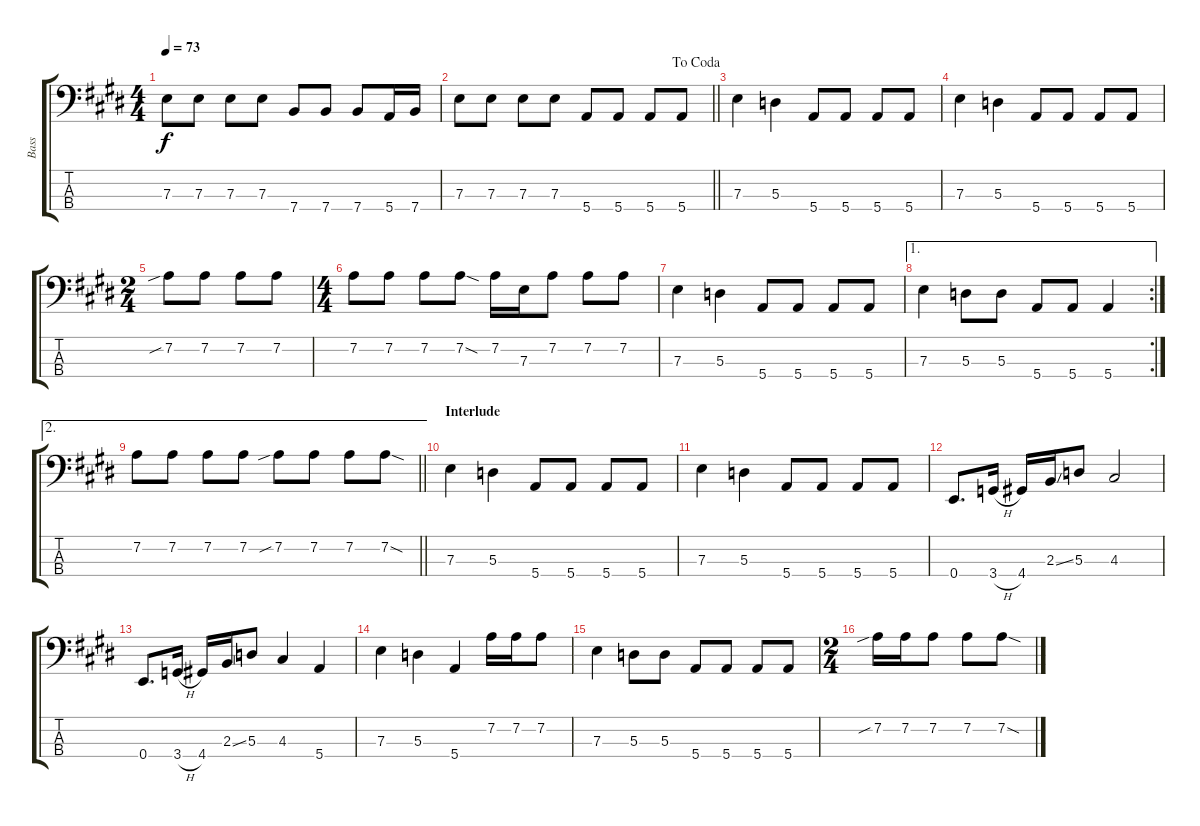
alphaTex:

\track ("Bass" "Bass") {instrument electricbassfinger}
\staff {score tabs}
\tuning (G2 D2 A1 E1) {hide}
\ts (4 4)
\tempo 73
\clef f4
\ks c#minor
7.3.8{dy f} 7.3.8 7.3.8 7.3.8 7.4.8 7.4.8 7.4.8 5.4.16 7.4.16 |
\jump dacoda
\barLineRight lightlight
7.3.8 7.3.8 7.3.8 7.3.8 5.4.8 5.4.8 5.4.8 5.4.8 |
7.3.4 5.3.4 5.4.8 5.4.8 5.4.8 5.4.8 |
7.3.4 5.3.4 5.4.8 5.4.8 5.4.8 5.4.8 |
\ts (2 4)
7.2{sib}.8 7.2.8 7.2.8 7.2.8 |
\ts (4 4)
7.2.8 7.2.8 7.2.8 7.2{sod}.8 7.2.16 7.3.16 7.2.8 7.2.8 7.2.8 |
7.3.4 5.3.4 5.4.8 5.4.8 5.4.8 5.4.8 |
\ae 1
\rc 2
7.3.4 5.3.8 5.3.8 5.4.8 5.4.8 5.4.4 |
\ae 2
\barLineRight lightlight
7.2.8 7.2.8 7.2.8 7.2.8 7.2{sib}.8 7.2.8 7.2.8 7.2{sod}.8 |
\section ("" "Interlude")
7.3.4 5.3.4 5.4.8 5.4.8 5.4.8 5.4.8 |
7.3.4 5.3.4 5.4.8 5.4.8 5.4.8 5.4.8 |
0.4.8{d} 3.4{h}.16 4.4.16 2.3{ss}.16 5.3.8 4.3.2 |
0.4.8{d} 3.4{h}.16 4.4.16 2.3{ss}.16 5.3.8 4.3.4 5.4.4 |
7.3.4 5.3.4 5.4.4 7.2.16 7.2.16 7.2.8 |
7.3.4 5.3.8 5.3.8 5.4.8 5.4.8 5.4.8 5.4.8 |
\ts (2 4)
7.2{sib}.16 7.2.16 7.2.8 7.2.8 7.2{sod}.8
